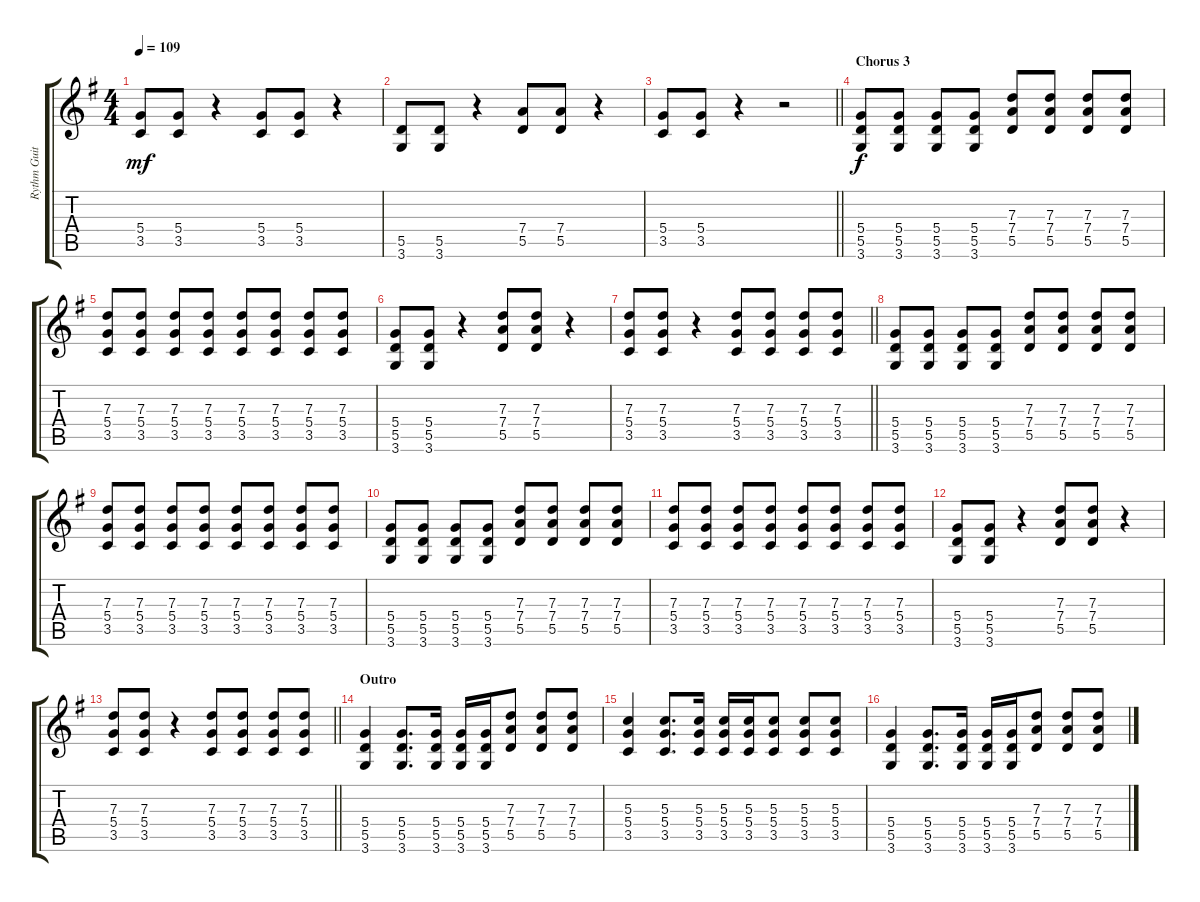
\track ("Rythm Guitar" "Rythm Guit") {instrument electricguitarjazz}
\staff {score tabs}
\tuning (E4 B3 G3 D3 A2 E2) {hide}
\ts (4 4)
\tempo 109
\clef g2
\ks g
(5.4 3.5).8{dy mf} (5.4 3.5).8 r.4 (5.4 3.5).8 (5.4 3.5).8 r.4 |
(5.5 3.6).8 (5.5 3.6).8 r.4 (7.4 5.5).8 (7.4 5.5).8 r.4 |
\barLineRight lightlight
(5.4 3.5).8 (5.4 3.5).8 r.4 r.2 |
\section ("" "Chorus 3")
(5.4 5.5 3.6).8{dy f instrument distortionguitar} (5.4 5.5 3.6).8 (5.4 5.5 3.6).8 (5.4 5.5 3.6).8 (7.3 7.4 5.5).8 (7.3 7.4 5.5).8 (7.3 7.4 5.5).8 (7.3 7.4 5.5).8 |
(7.3 5.4 3.5).8 (7.3 5.4 3.5).8 (7.3 5.4 3.5).8 (7.3 5.4 3.5).8 (7.3 5.4 3.5).8 (7.3 5.4 3.5).8 (7.3 5.4 3.5).8 (7.3 5.4 3.5).8 |
(5.4 5.5 3.6).8 (5.4 5.5 3.6).8 r.4 (7.3 7.4 5.5).8 (7.3 7.4 5.5).8 r.4 |
\barLineRight lightlight
(7.3 5.4 3.5).8 (7.3 5.4 3.5).8 r.4 (7.3 5.4 3.5).8 (7.3 5.4 3.5).8 (7.3 5.4 3.5).8 (7.3 5.4 3.5).8 |
(5.4 5.5 3.6).8 (5.4 5.5 3.6).8 (5.4 5.5 3.6).8 (5.4 5.5 3.6).8 (7.3 7.4 5.5).8 (7.3 7.4 5.5).8 (7.3 7.4 5.5).8 (7.3 7.4 5.5).8 |
(7.3 5.4 3.5).8 (7.3 5.4 3.5).8 (7.3 5.4 3.5).8 (7.3 5.4 3.5).8 (7.3 5.4 3.5).8 (7.3 5.4 3.5).8 (7.3 5.4 3.5).8 (7.3 5.4 3.5).8 |
(5.4 5.5 3.6).8 (5.4 5.5 3.6).8 (5.4 5.5 3.6).8 (5.4 5.5 3.6).8 (7.3 7.4 5.5).8 (7.3 7.4 5.5).8 (7.3 7.4 5.5).8 (7.3 7.4 5.5).8 |
(7.3 5.4 3.5).8 (7.3 5.4 3.5).8 (7.3 5.4 3.5).8 (7.3 5.4 3.5).8 (7.3 5.4 3.5).8 (7.3 5.4 3.5).8 (7.3 5.4 3.5).8 (7.3 5.4 3.5).8 |
(5.4 5.5 3.6).8 (5.4 5.5 3.6).8 r.4 (7.3 7.4 5.5).8 (7.3 7.4 5.5).8 r.4 |
\barLineRight lightlight
(7.3 5.4 3.5).8 (7.3 5.4 3.5).8 r.4 (7.3 5.4 3.5).8 (7.3 5.4 3.5).8 (7.3 5.4 3.5).8 (7.3 5.4 3.5).8 |
\section ("" "Outro")
(5.4 5.5 3.6).4 (5.4 5.5 3.6).8{d} (5.4 5.5 3.6).16 (5.4 5.5 3.6).16 (5.4 5.5 3.6).16 (7.3 7.4 5.5).8 (7.3 7.4 5.5).8 (7.3 7.4 5.5).8 |
(5.3 5.4 3.5).4 (5.3 5.4 3.5).8{d} (5.3 5.4 3.5).16 (5.3 5.4 3.5).16 (5.3 5.4 3.5).16 (5.3 5.4 3.5).8 (5.3 5.4 3.5).8 (5.3 5.4 3.5).8 |
(5.4 5.5 3.6).4 (5.4 5.5 3.6).8{d} (5.4 5.5 3.6).16 (5.4 5.5 3.6).16 (5.4 5.5 3.6).16 (7.3 7.4 5.5).8 (7.3 7.4 5.5).8 (7.3 7.4 5.5).8
